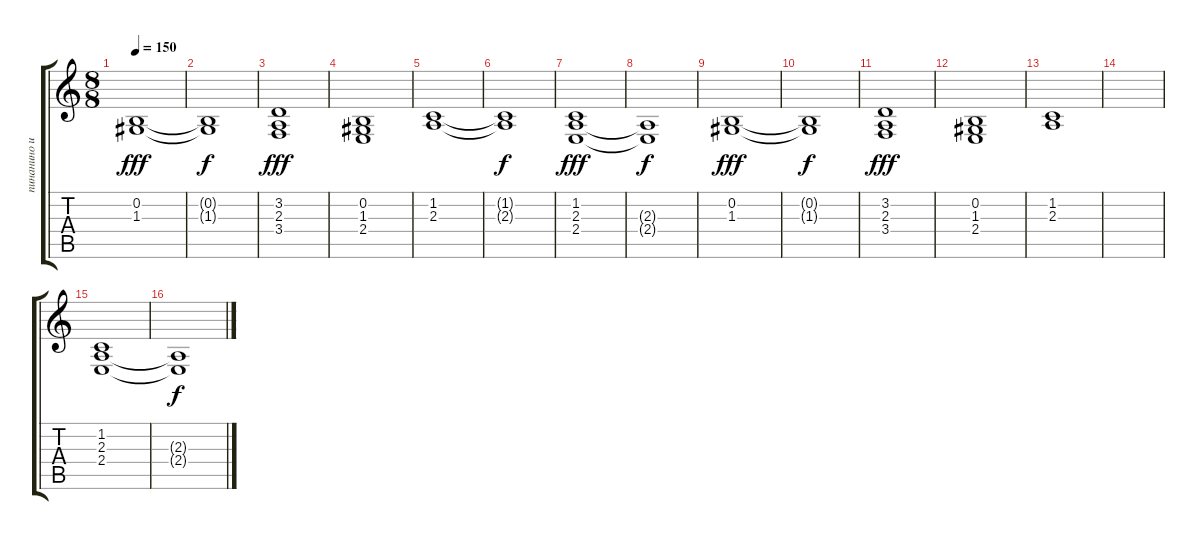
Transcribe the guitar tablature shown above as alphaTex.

\track ("пинанино или акодинон" "пинанино и") {instrument electricpiano1}
\staff {score tabs}
\tuning (E4 B3 G3 D3 A2 E2) {hide}
\ts (8 8)
\tempo 150
\clef g2
\ks c
(0.2 1.3).1{dy fff} |
(0.2{t} 1.3{t}).1{dy f} |
(3.2 2.3 3.4).1{dy fff} |
(0.2 1.3 2.4).1 |
(1.2 2.3).1 |
(1.2{t} 2.3{t}).1{dy f} |
(1.2 2.3 2.4).1{dy fff} |
(2.3{t} 2.4{t}).1{dy f} |
(0.2 1.3).1{dy fff} |
(0.2{t} 1.3{t}).1{dy f} |
(3.2 2.3 3.4).1{dy fff} |
(0.2 1.3 2.4).1 |
(1.2 2.3).1 |
|
(1.2 2.3 2.4).1 |
(2.3{t} 2.4{t}).1{dy f}
